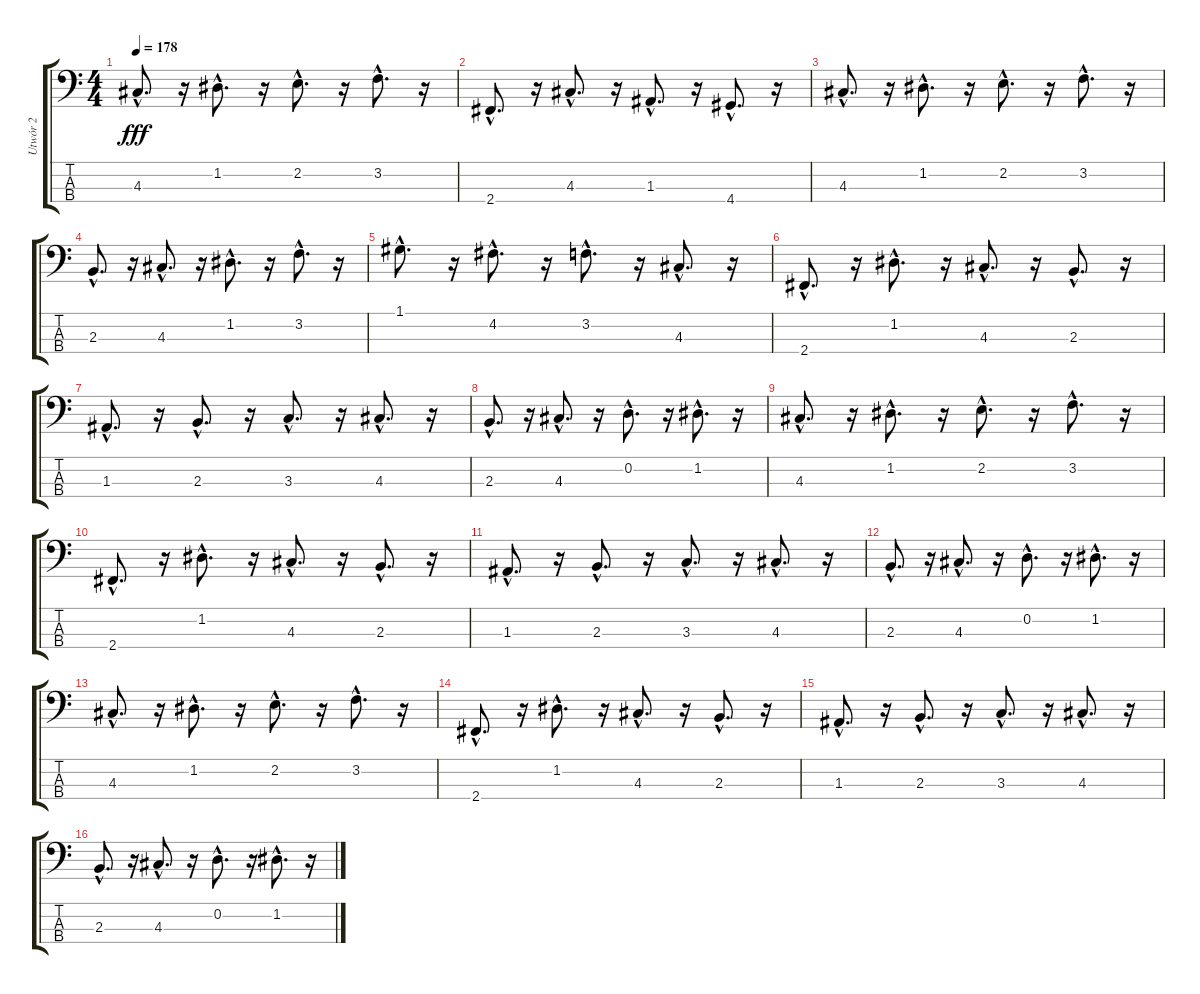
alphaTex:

\track ("Utwór 2" "Utwór 2") {instrument electricbassfinger}
\staff {score tabs}
\tuning (G2 D2 A1 E1) {hide}
\ts (4 4)
\tempo 178
\clef f4
\ks c
4.3{hac}.8{d dy fff} r.16 1.2{hac}.8{d} r.16 2.2{hac}.8{d} r.16 3.2{hac}.8{d} r.16 |
2.4{hac}.8{d} r.16 4.3{hac}.8{d} r.16 1.3{hac}.8{d} r.16 4.4{hac}.8{d} r.16 |
4.3{hac}.8{d} r.16 1.2{hac}.8{d} r.16 2.2{hac}.8{d} r.16 3.2{hac}.8{d} r.16 |
2.3{hac}.8{d} r.16 4.3{hac}.8{d} r.16 1.2{hac}.8{d} r.16 3.2{hac}.8{d} r.16 |
1.1{hac}.8{d} r.16 4.2{hac}.8{d} r.16 3.2{hac}.8{d} r.16 4.3{hac}.8{d} r.16 |
2.4{hac}.8{d} r.16 1.2{hac}.8{d} r.16 4.3{hac}.8{d} r.16 2.3{hac}.8{d} r.16 |
1.3{hac}.8{d} r.16 2.3{hac}.8{d} r.16 3.3{hac}.8{d} r.16 4.3{hac}.8{d} r.16 |
2.3{hac}.8{d} r.16 4.3{hac}.8{d} r.16 0.2{hac}.8{d} r.16 1.2{hac}.8{d} r.16 |
4.3{hac}.8{d} r.16 1.2{hac}.8{d} r.16 2.2{hac}.8{d} r.16 3.2{hac}.8{d} r.16 |
2.4{hac}.8{d} r.16 1.2{hac}.8{d} r.16 4.3{hac}.8{d} r.16 2.3{hac}.8{d} r.16 |
1.3{hac}.8{d} r.16 2.3{hac}.8{d} r.16 3.3{hac}.8{d} r.16 4.3{hac}.8{d} r.16 |
2.3{hac}.8{d} r.16 4.3{hac}.8{d} r.16 0.2{hac}.8{d} r.16 1.2{hac}.8{d} r.16 |
4.3{hac}.8{d} r.16 1.2{hac}.8{d} r.16 2.2{hac}.8{d} r.16 3.2{hac}.8{d} r.16 |
2.4{hac}.8{d} r.16 1.2{hac}.8{d} r.16 4.3{hac}.8{d} r.16 2.3{hac}.8{d} r.16 |
1.3{hac}.8{d} r.16 2.3{hac}.8{d} r.16 3.3{hac}.8{d} r.16 4.3{hac}.8{d} r.16 |
2.3{hac}.8{d} r.16 4.3{hac}.8{d} r.16 0.2{hac}.8{d} r.16 1.2{hac}.8{d} r.16
